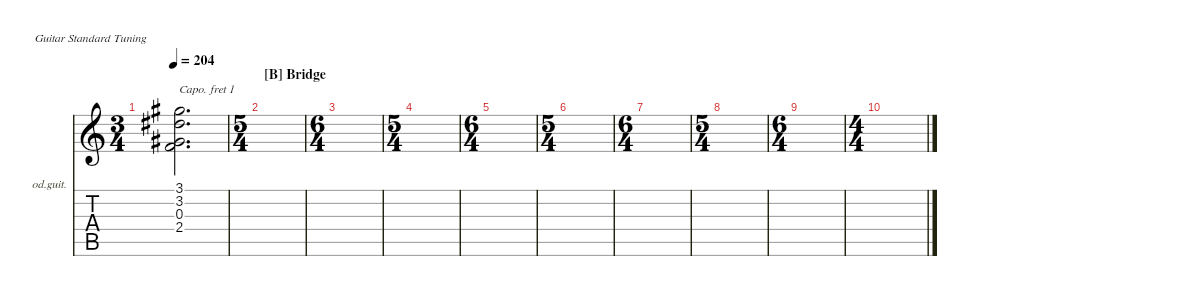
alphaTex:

\hideDynamics
\bracketExtendMode nobrackets
\firstSystemTrackNameOrientation horizontal
\track ("Overdriven Guitar" "od.guit.") {instrument overdrivenguitar}
\staff {score tabs}
\capo 1
\tuning (E4 B3 G3 D3 A2 E2)
\ts (3 4)
\tempo 204
\clef g2
\ks aminor
(2.4 0.3{acc #} 3.2{acc #} 3.1{acc #}).2{d dy mf beam Down} |
\ts (5 4)
\section ("B" "Bridge")
|
\ts (6 4)
|
\ts (5 4)
|
\ts (6 4)
|
\ts (5 4)
|
\ts (6 4)
|
\ts (5 4)
|
\ts (6 4)
|
\ts (4 4)
